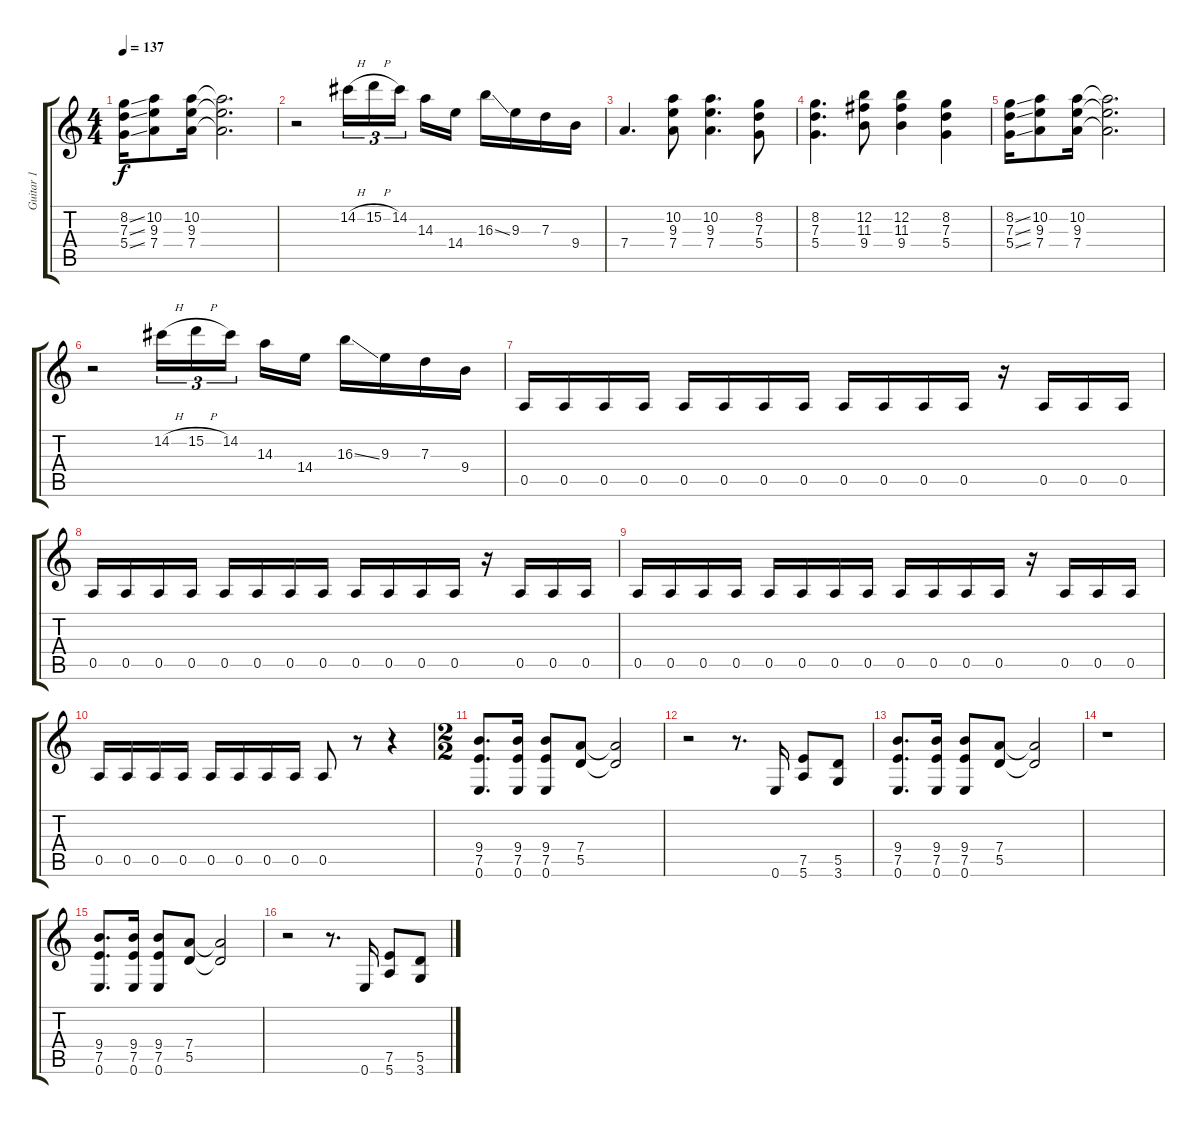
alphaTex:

\track ("Guitar 1" "Guitar 1") {instrument distortionguitar}
\staff {score tabs}
\tuning (E4 B3 G3 D3 A2 E2) {hide}
\ts (4 4)
\tempo 137
\clef g2
\ks c
(8.2{ss} 7.3{ss} 5.4{ss}).16{dy f} (10.2 9.3 7.4).8 (10.2 9.3 7.4).16 (10.2{t} 9.3{t} 7.4{t}).2{d} |
r.2 14.2{h}.16{tu (3 2)} 15.2{h}.16{tu (3 2)} 14.2.16{tu (3 2) beam splitsecondary} 14.3.16 14.4.16 16.3{ss}.16 9.3.16 7.3.16 9.4.16 |
7.4.4{d} (10.2 9.3 7.4).8 (10.2 9.3 7.4).4{d} (8.2 7.3 5.4).8 |
(8.2 7.3 5.4).4{d} (12.2 11.3 9.4).8 (12.2 11.3 9.4).4 (8.2 7.3 5.4).4 |
(8.2{ss} 7.3{ss} 5.4{ss}).16 (10.2 9.3 7.4).8 (10.2 9.3 7.4).16 (10.2{t} 9.3{t} 7.4{t}).2{d} |
r.2 14.2{h}.16{tu (3 2)} 15.2{h}.16{tu (3 2)} 14.2.16{tu (3 2) beam splitsecondary} 14.3.16 14.4.16 16.3{ss}.16 9.3.16 7.3.16 9.4.16 |
0.5.16 0.5.16 0.5.16 0.5.16 0.5.16 0.5.16 0.5.16 0.5.16 0.5.16 0.5.16 0.5.16 0.5.16 r.16 0.5.16 0.5.16 0.5.16 |
0.5.16 0.5.16 0.5.16 0.5.16 0.5.16 0.5.16 0.5.16 0.5.16 0.5.16 0.5.16 0.5.16 0.5.16 r.16 0.5.16 0.5.16 0.5.16 |
0.5.16 0.5.16 0.5.16 0.5.16 0.5.16 0.5.16 0.5.16 0.5.16 0.5.16 0.5.16 0.5.16 0.5.16 r.16 0.5.16 0.5.16 0.5.16 |
0.5.16 0.5.16 0.5.16 0.5.16 0.5.16 0.5.16 0.5.16 0.5.16 0.5.8 r.8 r.4 |
\ts (2 2)
(9.4 7.5 0.6).8{d} (9.4 7.5 0.6).16 (9.4 7.5 0.6).8 (7.4 5.5).8 (7.4{t} 5.5{t}).2 |
r.2 r.8{d} 0.6.16 (7.5 5.6).8 (5.5 3.6).8 |
(9.4 7.5 0.6).8{d} (9.4 7.5 0.6).16 (9.4 7.5 0.6).8 (7.4 5.5).8 (7.4{t} 5.5{t}).2 |
r.1 |
(9.4 7.5 0.6).8{d} (9.4 7.5 0.6).16 (9.4 7.5 0.6).8 (7.4 5.5).8 (7.4{t} 5.5{t}).2 |
r.2 r.8{d} 0.6.16 (7.5 5.6).8 (5.5 3.6).8
